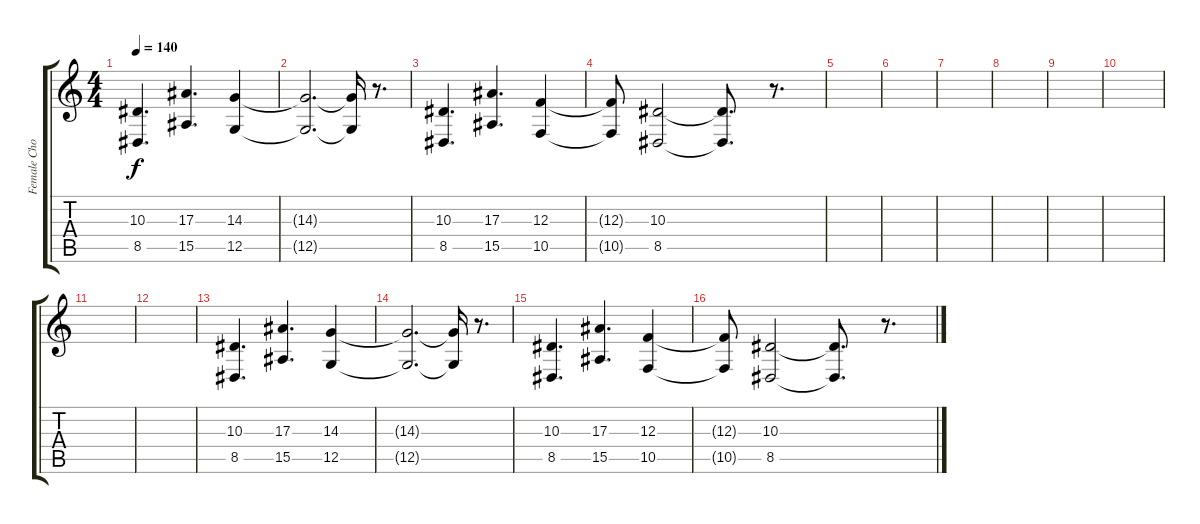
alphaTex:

\track ("Female Chorus" "Female Cho") {instrument fx7echoes}
\staff {score tabs}
\tuning (D4 A3 F3 C3 G2 C2) {hide}
\ts (4 4)
\tempo 140
\clef g2
\ks c
(10.3 8.5).4{d dy f} (17.3 15.5).4{d} (14.3 12.5).4 |
(14.3{t} 12.5{t}).2{d} (14.3{t} 12.5{t}).16 r.8{d} |
(10.3 8.5).4{d} (17.3 15.5).4{d} (12.3 10.5).4 |
(12.3{t} 10.5{t}).8 (10.3 8.5).2 (10.3{t} 8.5{t}).8{d} r.8{d} |
|
|
|
|
|
|
|
|
(10.3 8.5).4{d} (17.3 15.5).4{d} (14.3 12.5).4 |
(14.3{t} 12.5{t}).2{d} (14.3{t} 12.5{t}).16 r.8{d} |
(10.3 8.5).4{d} (17.3 15.5).4{d} (12.3 10.5).4 |
(12.3{t} 10.5{t}).8 (10.3 8.5).2 (10.3{t} 8.5{t}).8{d} r.8{d}
